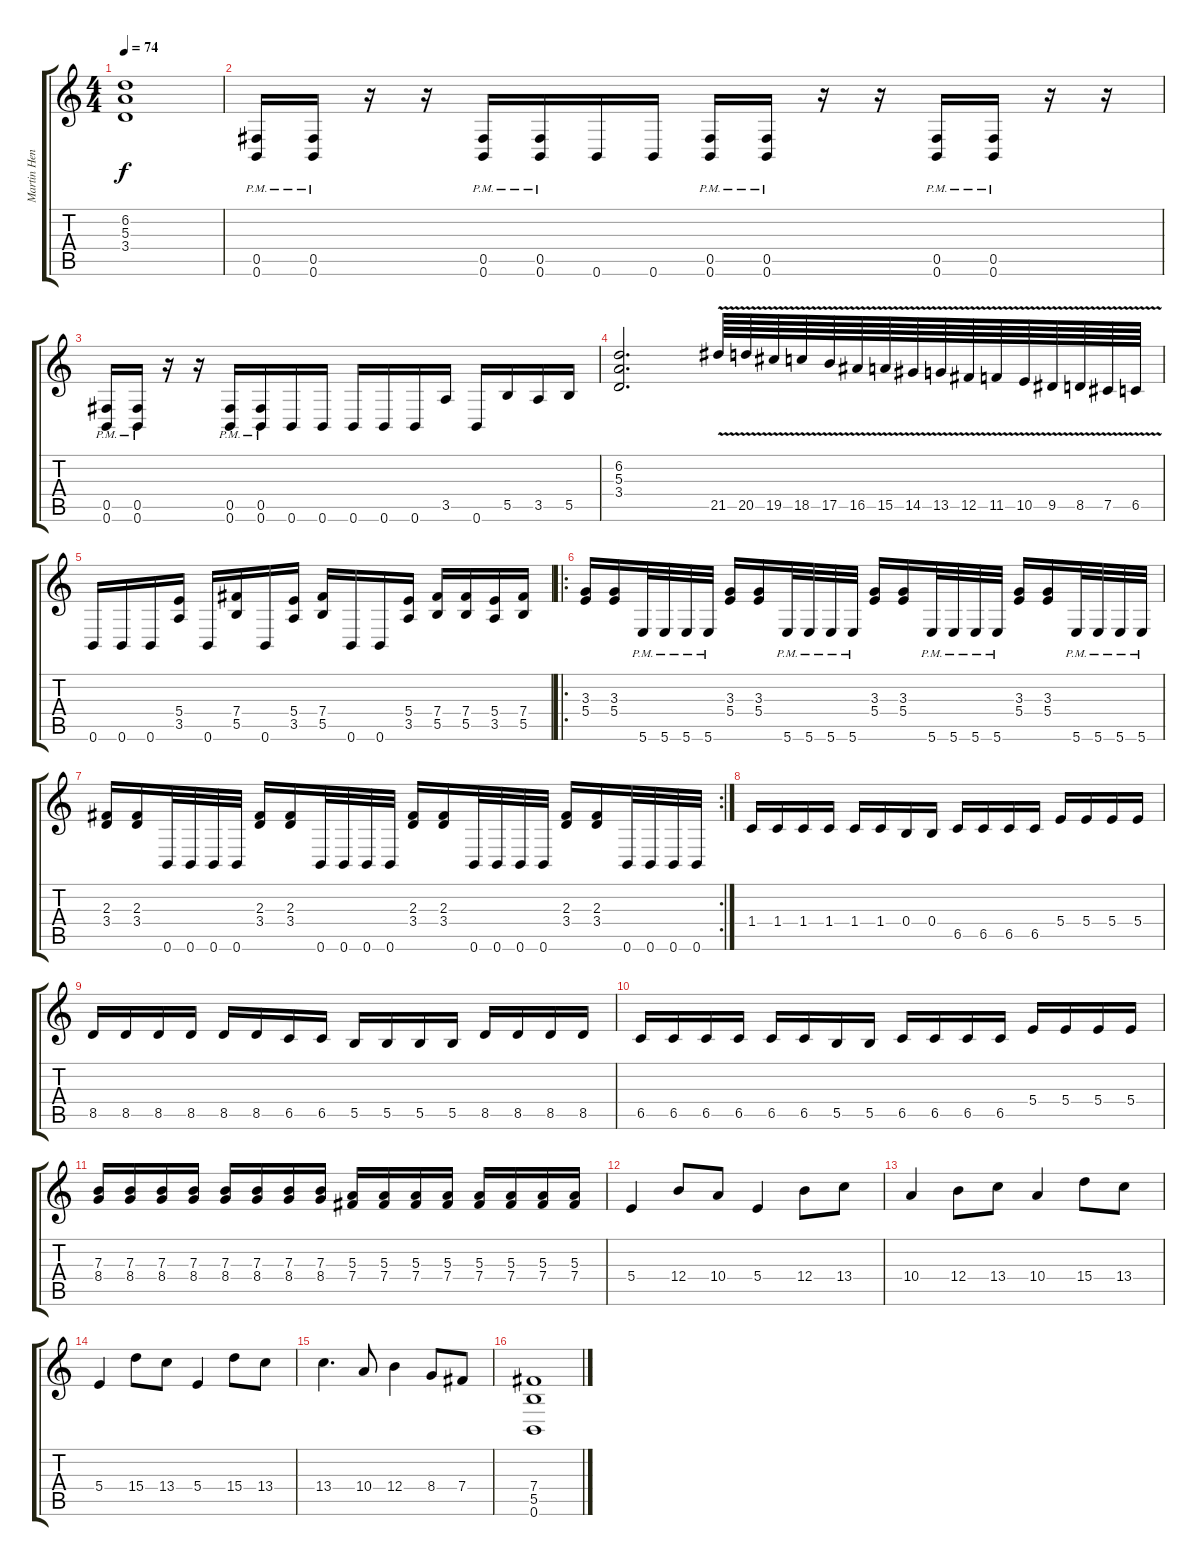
\track ("Martin Henriksson" "Martin Hen") {instrument distortionguitar}
\staff {score tabs}
\tuning (Db4 Ab3 E3 B2 Gb2 B1) {hide}
\ts (4 4)
\tempo 74
\clef g2
\ks c
(6.2 5.3 3.4).1{dy f} |
(0.5{pm} 0.6{pm}).16 (0.5{pm} 0.6{pm}).16 r.16 r.16 (0.5{pm} 0.6{pm}).16 (0.5{pm} 0.6{pm}).16 0.6.16 0.6.16 (0.5{pm} 0.6{pm}).16 (0.5{pm} 0.6{pm}).16 r.16 r.16 (0.5{pm} 0.6{pm}).16 (0.5{pm} 0.6{pm}).16 r.16 r.16 |
(0.5{pm} 0.6{pm}).16 (0.5{pm} 0.6{pm}).16 r.16 r.16 (0.5{pm} 0.6{pm}).16 (0.5{pm} 0.6{pm}).16 0.6.16 0.6.16 0.6.16 0.6.16 0.6.16 3.5.16 0.6.16 5.5.16 3.5.16 5.5.16 |
(6.2 5.3 3.4).2{d} 21.5{v}.64 20.5{v}.64 19.5{v}.64 18.5{v}.64 17.5{v}.64 16.5{v}.64 15.5{v}.64 14.5{v}.64 13.5{v}.64 12.5{v}.64 11.5{v}.64 10.5{v}.64 9.5{v}.64 8.5{v}.64 7.5{v}.64 6.5{v}.64 |
0.6.16 0.6.16 0.6.16 (5.4 3.5).16 0.6.16 (7.4 5.5).16 0.6.16 (5.4 3.5).16 (7.4 5.5).16 0.6.16 0.6.16 (5.4 3.5).16 (7.4 5.5).16 (7.4 5.5).16 (5.4 3.5).16 (7.4 5.5).16 |
\ro
(3.3 5.4).16 (3.3 5.4).16 5.6{pm}.32 5.6{pm}.32 5.6{pm}.32 5.6{pm}.32 (3.3 5.4).16 (3.3 5.4).16 5.6{pm}.32 5.6{pm}.32 5.6{pm}.32 5.6{pm}.32 (3.3 5.4).16 (3.3 5.4).16 5.6{pm}.32 5.6{pm}.32 5.6{pm}.32 5.6{pm}.32 (3.3 5.4).16 (3.3 5.4).16 5.6{pm}.32 5.6{pm}.32 5.6{pm}.32 5.6{pm}.32 |
\rc 2
(2.3 3.4).16 (2.3 3.4).16 0.6.32 0.6.32 0.6.32 0.6.32 (2.3 3.4).16 (2.3 3.4).16 0.6.32 0.6.32 0.6.32 0.6.32 (2.3 3.4).16 (2.3 3.4).16 0.6.32 0.6.32 0.6.32 0.6.32 (2.3 3.4).16 (2.3 3.4).16 0.6.32 0.6.32 0.6.32 0.6.32 |
1.4.16{volume 16 balance 3} 1.4.16 1.4.16 1.4.16 1.4.16 1.4.16 0.4.16 0.4.16 6.5.16 6.5.16 6.5.16 6.5.16 5.4.16 5.4.16 5.4.16 5.4.16 |
8.5.16 8.5.16 8.5.16 8.5.16 8.5.16 8.5.16 6.5.16 6.5.16 5.5.16 5.5.16 5.5.16 5.5.16 8.5.16 8.5.16 8.5.16 8.5.16 |
6.5.16 6.5.16 6.5.16 6.5.16 6.5.16 6.5.16 5.5.16 5.5.16 6.5.16 6.5.16 6.5.16 6.5.16 5.4.16 5.4.16 5.4.16 5.4.16 |
(7.3 8.4).16 (7.3 8.4).16 (7.3 8.4).16 (7.3 8.4).16 (7.3 8.4).16 (7.3 8.4).16 (7.3 8.4).16 (7.3 8.4).16 (5.3 7.4).16 (5.3 7.4).16 (5.3 7.4).16 (5.3 7.4).16 (5.3 7.4).16 (5.3 7.4).16 (5.3 7.4).16 (5.3 7.4).16 |
5.4.4{volume 14 balance 3 instrument overdrivenguitar} 12.4.8 10.4.8 5.4.4 12.4.8 13.4.8 |
10.4.4 12.4.8 13.4.8 10.4.4 15.4.8 13.4.8 |
5.4.4 15.4.8 13.4.8 5.4.4 15.4.8 13.4.8 |
13.4.4{d} 10.4.8 12.4.4 8.4.8 7.4.8 |
(7.4 5.5 0.6).1{volume 0}
